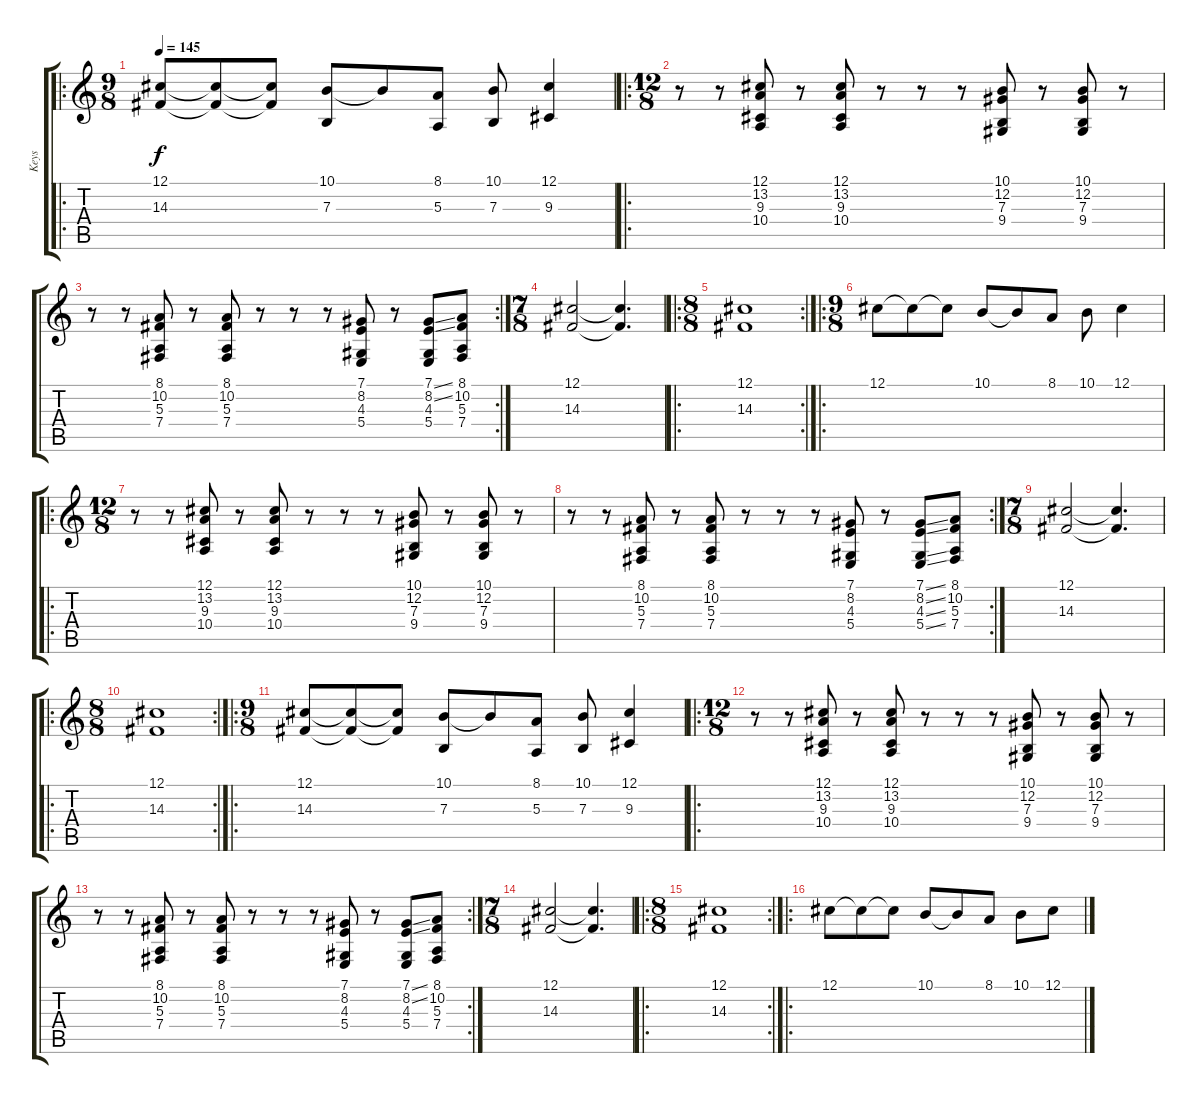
\track ("Keys" "Keys") {instrument drawbarorgan}
\staff {score tabs}
\tuning (Db4 Ab3 E3 B2 Gb2 B1) {hide}
\ro
\ts (9 8)
\tempo 145
\clef g2
\ks c
(12.1 14.3).8{dy f} (12.1{t} 14.3{t}).8 (12.1{t} 14.3{t}).8 (10.1 7.3).8 10.1{t}.8 (8.1 5.3).8 (10.1 7.3).8 (12.1 9.3).4 |
\ro
\ts (12 8)
r.8 r.8 (12.1 13.2 9.3 10.4).8 r.8 (12.1 13.2 9.3 10.4).8 r.8 r.8 r.8 (10.1 12.2 7.3 9.4).8 r.8 (10.1 12.2 7.3 9.4).8 r.8 |
\rc 2
r.8 r.8 (8.1 10.2 5.3 7.4).8 r.8 (8.1 10.2 5.3 7.4).8 r.8 r.8 r.8 (7.1 8.2 4.3 5.4).8 r.8 (7.1{ss} 8.2{ss} 4.3 5.4).8 (8.1 10.2 5.3 7.4).8 |
\ts (7 8)
(12.1 14.3).2 (12.1{t} 14.3{t}).4{d} |
\ro
\rc 2
\ts (8 8)
(12.1 14.3).1 |
\ro
\ts (9 8)
12.1.8 12.1{t}.8 12.1{t}.8 10.1.8 10.1{t}.8 8.1.8 10.1.8 12.1.4 |
\ro
\ts (12 8)
r.8 r.8 (12.1 13.2 9.3 10.4).8 r.8 (12.1 13.2 9.3 10.4).8 r.8 r.8 r.8 (10.1 12.2 7.3 9.4).8 r.8 (10.1 12.2 7.3 9.4).8 r.8 |
\rc 2
r.8 r.8 (8.1 10.2 5.3 7.4).8 r.8 (8.1 10.2 5.3 7.4).8 r.8 r.8 r.8 (7.1 8.2 4.3 5.4).8 r.8 (7.1{ss} 8.2{ss} 4.3{ss} 5.4{ss}).8 (8.1 10.2 5.3 7.4).8 |
\ts (7 8)
(12.1 14.3).2 (12.1{t} 14.3{t}).4{d} |
\ro
\rc 2
\ts (8 8)
(12.1 14.3).1 |
\ro
\ts (9 8)
(12.1 14.3).8 (12.1{t} 14.3{t}).8 (12.1{t} 14.3{t}).8 (10.1 7.3).8 10.1{t}.8 (8.1 5.3).8 (10.1 7.3).8 (12.1 9.3).4 |
\ro
\ts (12 8)
r.8 r.8 (12.1 13.2 9.3 10.4).8 r.8 (12.1 13.2 9.3 10.4).8 r.8 r.8 r.8 (10.1 12.2 7.3 9.4).8 r.8 (10.1 12.2 7.3 9.4).8 r.8 |
\rc 2
r.8 r.8 (8.1 10.2 5.3 7.4).8 r.8 (8.1 10.2 5.3 7.4).8 r.8 r.8 r.8 (7.1 8.2 4.3 5.4).8 r.8 (7.1{ss} 8.2{ss} 4.3 5.4).8 (8.1 10.2 5.3 7.4).8 |
\ts (7 8)
(12.1 14.3).2 (12.1{t} 14.3{t}).4{d} |
\ro
\rc 2
\ts (8 8)
(12.1 14.3).1 |
\ro
12.1.8 12.1{t}.8 12.1{t}.8 10.1.8 10.1{t}.8 8.1.8 10.1.8 12.1.8
